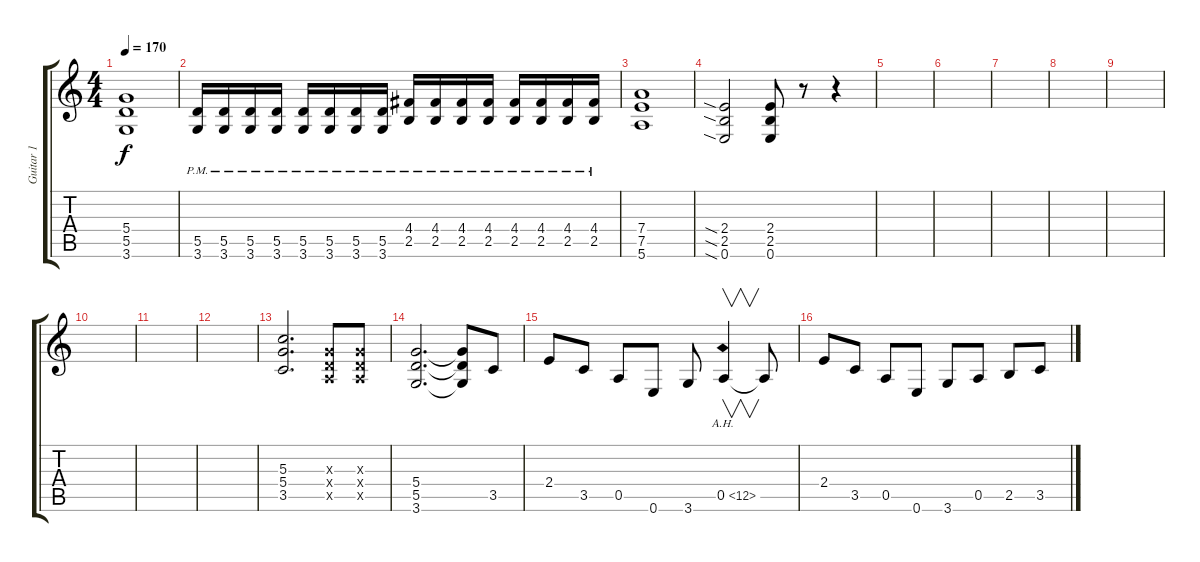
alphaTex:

\track ("Guitar 1" "Guitar 1") {instrument overdrivenguitar}
\staff {score tabs}
\tuning (E4 B3 G3 D3 A2 E2) {hide}
\ts (4 4)
\tempo 170
\clef g2
\ks c
(5.4 5.5 3.6).1{dy f} |
(5.5{pm} 3.6{pm}).16 (5.5{pm} 3.6{pm}).16 (5.5{pm} 3.6{pm}).16 (5.5{pm} 3.6{pm}).16 (5.5{pm} 3.6{pm}).16 (5.5{pm} 3.6{pm}).16 (5.5{pm} 3.6{pm}).16 (5.5{pm} 3.6{pm}).16 (4.4{pm} 2.5{pm}).16 (4.4{pm} 2.5{pm}).16 (4.4{pm} 2.5{pm}).16 (4.4{pm} 2.5{pm}).16 (4.4{pm} 2.5{pm}).16 (4.4{pm} 2.5{pm}).16 (4.4{pm} 2.5{pm}).16 (4.4{pm} 2.5{pm}).16 |
(7.4 7.5 5.6).1 |
(2.4{sia} 2.5{sia} 0.6{sia}).2 (2.4 2.5 0.6).8 r.8 r.4 |
|
|
|
|
|
|
|
|
(5.3 5.4 3.5).2{d} (0.3{x} 0.4{x} 0.5{x}).8 (0.3{x} 0.4{x} 0.5{x}).8 |
(5.4 5.5 3.6).2{d} (5.4{t} 5.5{t} 3.6{t}).8 3.5.8 |
2.4.8 3.5.8 0.5.8 0.6.8 3.6.8 0.5{ah 12}.4{v} 0.5{t}.8 |
2.4.8 3.5.8 0.5.8 0.6.8 3.6.8 0.5.8 2.5.8 3.5.8
